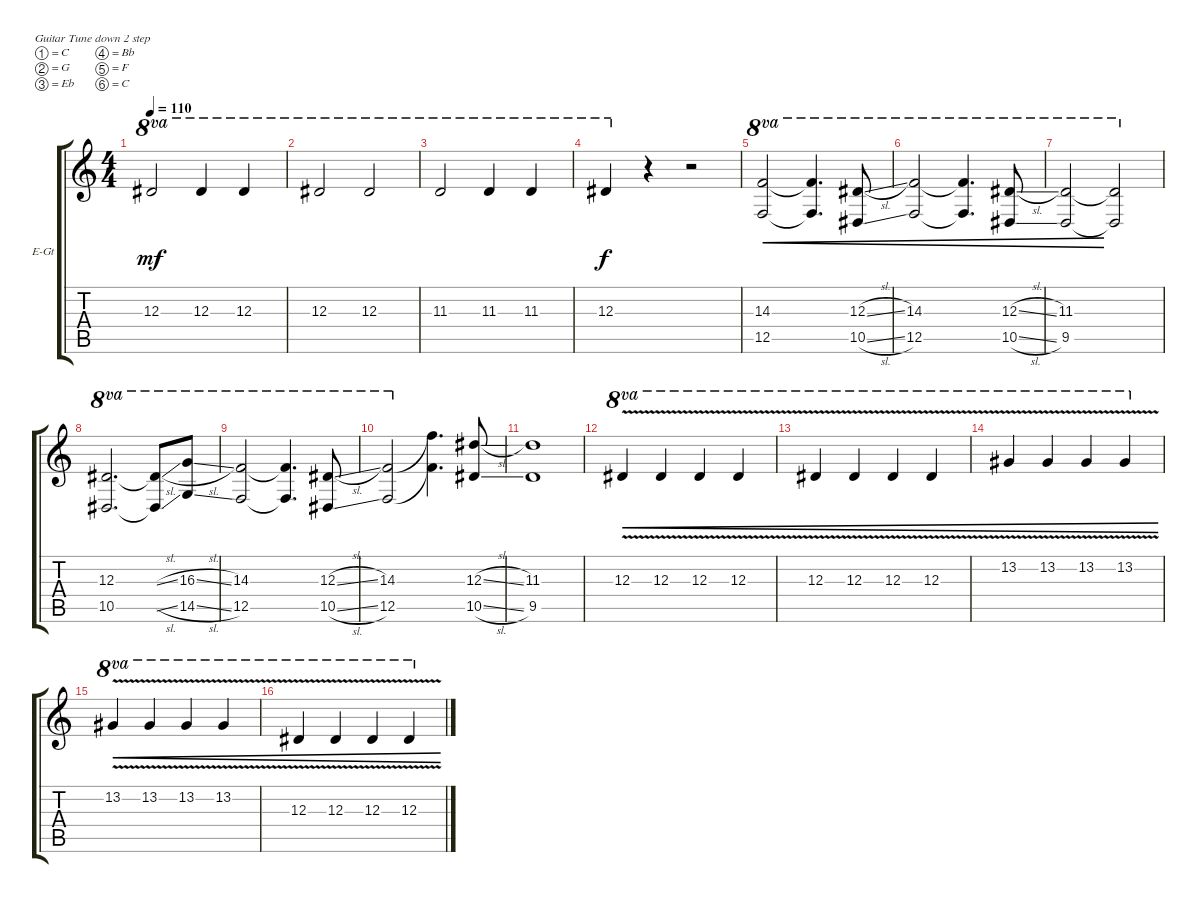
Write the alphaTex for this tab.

\defaultSystemsLayout 4
\bracketExtendMode groupsimilarinstruments
\firstSystemTrackNameOrientation horizontal
\otherSystemsTrackNameOrientation horizontal
\track ("Electric Guitar 12" "E-Gt") {instrument distortionguitar}
\staff {score tabs}
\tuning (C4 G3 Eb3 Bb2 F2 C2)
\ts (4 4)
\tempo 110
\clef g2
\ks c
12.3.2{ot 8va dy mf} 12.3.4{ot 8va} 12.3.4{ot 8va} |
12.3.2{ot 8va} 12.3.2{ot 8va} |
11.3.2{ot 8va} 11.3.4{ot 8va} 11.3.4{ot 8va} |
12.3.4{ot 8va dy f} r.4 r.2 |
(12.5 14.3).2{ot 8va cre} (12.5{t} 14.3{t}).4{d ot 8va cre} (10.5{sl} 12.3{sl}).8{ot 8va cre} |
(12.5 14.3).2{ot 8va cre} (12.5{t} 14.3{t}).4{d ot 8va cre} (10.5{sl} 12.3{sl}).8{ot 8va cre} |
(9.5 11.3).2{ot 8va cre} (9.5{t} 11.3{t}).2{ot 8va} |
(10.5 12.3).2{d ot 8va} (10.5{sl t} 12.3{sl t}).8{ot 8va} (14.5{sl} 16.3{sl}).8{ot 8va} |
(12.5 14.3).2{ot 8va} (12.5{t} 14.3{t}).4{d ot 8va} (10.5{sl} 12.3{sl}).8{ot 8va} |
(12.5 14.3).2{ot 8va} (12.5{t} 14.3{t}).4{d} (10.5{sl} 12.3{sl}).8 |
(9.5 11.3).1 |
12.3{v}.4{ot 8va cre} 12.3{v}.4{ot 8va cre} 12.3{v}.4{ot 8va cre} 12.3{v}.4{ot 8va cre} |
12.3{v}.4{ot 8va cre} 12.3{v}.4{ot 8va cre} 12.3{v}.4{ot 8va cre} 12.3{v}.4{ot 8va cre} |
13.2{v}.4{ot 8va cre} 13.2{v}.4{ot 8va cre} 13.2{v}.4{ot 8va cre} 13.2{v}.4{ot 8va cre} |
13.2{v}.4{ot 8va cre} 13.2{v}.4{ot 8va cre} 13.2{v}.4{ot 8va cre} 13.2{v}.4{ot 8va cre} |
12.3{v}.4{ot 8va cre} 12.3{v}.4{ot 8va cre} 12.3{v}.4{ot 8va cre} 12.3{v}.4{ot 8va cre}
